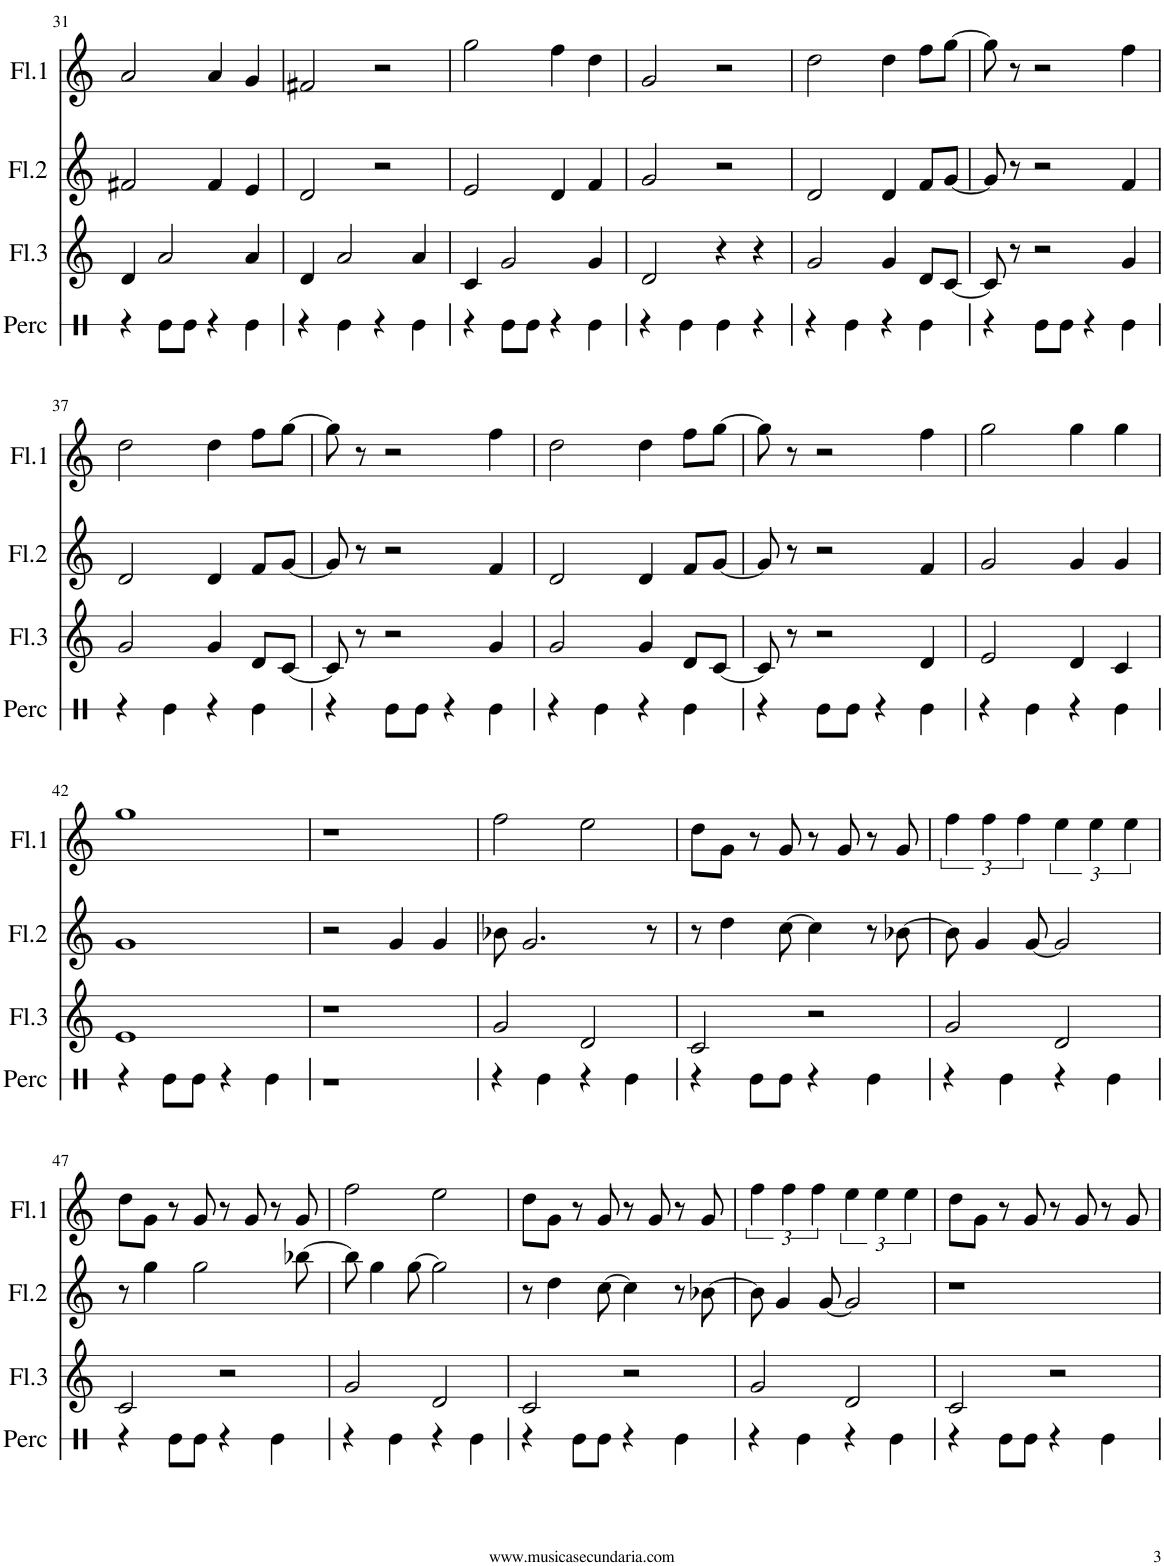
**kern	**kern	**kern	**harte	**kern	**harte
*part4	*part3	*part2	*part2	*part1	*part1
*staff4	*staff3	*staff2	*	*staff1	*
*I"Percusión	*I"Flauta 3	*I"Flauta 2	*	*I"Flauta 1	*
*I'Perc	*I'Fl.3	*I'Fl.2	*	*I'Fl.1	*
!!LO:PB:g=z
*clefX	*clefG2	*clefG2	*	*clefG2	*
*k[]	*k[]	*k[]	*	*k[]	*
*M4/4	*M4/4	*M4/4	*	*M4/4	*
=31	=31	=31	=31	=31	=31
4r	4d/	2f#X/	.	2a/	.
8Re\L	2a/	.	.	.	.
8Re\J	.	.	.	.	.
4r	.	4f#/	.	4a/	.
4Re\	4a/	4e/	.	4g/	.
=32	=32	=32	=32	=32	=32
4r	4d/	2d/	.	2f#X/	.
4Re\	2a/	.	.	.	.
4r	.	2r	.	2r	.
4Re\	4a/	.	.	.	.
=33	=33	=33	=33	=33	=33
4r	4c/	2e/	.	2gg\	.
8Re\L	2g/	.	.	.	.
8Re\J	.	.	.	.	.
4r	.	4d/	.	4ff\	.
4Re\	4g/	4f/	.	4dd\	.
=34	=34	=34	=34	=34	=34
4r	2d/	2g/	.	2g/	.
4Re\	.	.	.	.	.
4Re\	4r	2r	.	2r	.
4r	4r	.	.	.	.
=35	=35	=35	=35	=35	=35
!	!	!	!LO:H:n=1:kt=N.C.	!	!
!	!	!	!LO:H:n=2:kt=N.C.	!	!LO:H:n=1:kt=N.C.
!	!	!	!	!	!LO:H:n=2:kt=N.C.
4r	2g/	2d/	N N	2dd\	N N
4Re\	.	.	.	.	.
!	!	!	!LO:H:kt=N.C.	!	!LO:H:kt=N.C.
4r	4g/	4d/	N	4dd\	N
!	!	!	!LO:H:kt=N.C.	!	!LO:H:kt=N.C.
4Re\	8d/L	8f/L	N	8ff\L	N
.	[8c/J	[8g/J	.	[8gg\J	.
=36	=36	=36	=36	=36	=36
!	!	!	!LO:H:kt=N.C.	!	!LO:H:kt=N.C.
4r	8c/]	8g/]	N	8gg\]	N
.	8r	8r	.	8r	.
!	!	!	!LO:H:n=1:kt=N.C.	!	!
!	!	!	!LO:H:n=2:kt=N.C.	!	!LO:H:n=1:kt=N.C.
!	!	!	!	!	!LO:H:n=2:kt=N.C.
8Re\L	2r	2r	N N	2r	N N
8Re\J	.	.	.	.	.
4r	.	.	.	.	.
4Re\	4g/	4f/	.	4ff\	.
!!LO:LB:g=z
=37	=37	=37	=37	=37	=37
!	!	!	!LO:H:n=1:kt=N.C.	!	!
!	!	!	!LO:H:n=2:kt=N.C.	!	!LO:H:n=1:kt=N.C.
!	!	!	!	!	!LO:H:n=2:kt=N.C.
4r	2g/	2d/	N N	2dd\	N N
4Re\	.	.	.	.	.
!	!	!	!LO:H:kt=N.C.	!	!LO:H:kt=N.C.
4r	4g/	4d/	N	4dd\	N
!	!	!	!LO:H:kt=N.C.	!	!LO:H:kt=N.C.
4Re\	8d/L	8f/L	N	8ff\L	N
.	[8c/J	[8g/J	.	[8gg\J	.
=38	=38	=38	=38	=38	=38
!	!	!	!LO:H:kt=N.C.	!	!LO:H:kt=N.C.
4r	8c/]	8g/]	N	8gg\]	N
.	8r	8r	.	8r	.
!	!	!	!LO:H:n=1:kt=N.C.	!	!
!	!	!	!LO:H:n=2:kt=N.C.	!	!LO:H:n=1:kt=N.C.
!	!	!	!	!	!LO:H:n=2:kt=N.C.
8Re\L	2r	2r	N N	2r	N N
8Re\J	.	.	.	.	.
4r	.	.	.	.	.
4Re\	4g/	4f/	.	4ff\	.
=39	=39	=39	=39	=39	=39
!	!	!	!LO:H:n=1:kt=N.C.	!	!
!	!	!	!LO:H:n=2:kt=N.C.	!	!LO:H:n=1:kt=N.C.
!	!	!	!	!	!LO:H:n=2:kt=N.C.
4r	2g/	2d/	N N	2dd\	N N
4Re\	.	.	.	.	.
!	!	!	!LO:H:kt=N.C.	!	!LO:H:kt=N.C.
4r	4g/	4d/	N	4dd\	N
!	!	!	!LO:H:kt=N.C.	!	!LO:H:kt=N.C.
4Re\	8d/L	8f/L	N	8ff\L	N
.	[8c/J	[8g/J	.	[8gg\J	.
=40	=40	=40	=40	=40	=40
!	!	!	!LO:H:kt=N.C.	!	!LO:H:kt=N.C.
4r	8c/]	8g/]	N	8gg\]	N
.	8r	8r	.	8r	.
!	!	!	!LO:H:kt=N.C.	!	!LO:H:n=1:kt=N.C.
!	!	!	!	!	!LO:H:n=2:kt=N.C.
8Re\L	2r	2r	N	2r	N N
8Re\J	.	.	.	.	.
4r	.	.	.	.	.
4Re\	4d/	4f/	.	4ff\	.
=41	=41	=41	=41	=41	=41
!	!	!	!LO:H:n=1:kt=N.C.	!	!
!	!	!	!LO:H:n=2:kt=N.C.	!	!LO:H:n=1:kt=N.C.
!	!	!	!	!	!LO:H:n=2:kt=N.C.
4r	2e/	2g/	N N	2gg\	N N
4Re\	.	.	.	.	.
!	!	!	!LO:H:kt=N.C.	!	!LO:H:kt=N.C.
4r	4d/	4g/	N	4gg\	N
4Re\	4c/	4g/	.	4gg\	.
!!LO:LB:g=z
=42	=42	=42	=42	=42	=42
!	!	!	!LO:H:n=1:kt=N.C.	!	!
!	!	!	!LO:H:n=2:kt=N.C.	!	!LO:H:n=1:kt=N.C.
!	!	!	!	!	!LO:H:n=2:kt=N.C.
4r	1e	1g	N N	1gg	N N
8Re\L	.	.	.	.	.
8Re\J	.	.	.	.	.
4r	.	.	.	.	.
4Re\	.	.	.	.	.
=43	=43	=43	=43	=43	=43
!	!	!	!LO:H:n=1:kt=N.C.	!	!
!	!	!	!LO:H:n=2:kt=N.C.	!	!
1r	1r	2r	N N	1r	.
!	!	!	!LO:H:kt=N.C.	!	!
.	.	4g/	N	.	.
.	.	4g/	.	.	.
=44	=44	=44	=44	=44	=44
4r	2g/	8b-X\	.	2ff\	.
.	.	2.g/	.	.	.
4Re\	.	.	.	.	.
4r	2d/	.	.	2ee\	.
4Re\	.	.	.	.	.
.	.	8r	.	.	.
=45	=45	=45	=45	=45	=45
4r	2c/	8r	.	8dd\L	.
.	.	4dd\	.	8g\J	.
8Re\L	.	.	.	8r	.
8Re\J	.	[8cc\	.	8g/	.
4r	2r	4cc\]	.	8r	.
.	.	.	.	8g/	.
4Re\	.	8r	.	8r	.
.	.	[8b-X\	.	8g/	.
=46	=46	=46	=46	=46	=46
4r	2g/	8b-\]	.	6ff\	.
.	.	4g/	.	.	.
.	.	.	.	6ff\	.
4Re\	.	.	.	.	.
.	.	.	.	6ff\	.
.	.	[8g/	.	.	.
4r	2d/	2g/]	.	6ee\	.
.	.	.	.	6ee\	.
4Re\	.	.	.	.	.
.	.	.	.	6ee\	.
!!LO:LB:g=z
=47	=47	=47	=47	=47	=47
4r	2c/	8r	.	8dd\L	.
.	.	4gg\	.	8g\J	.
8Re\L	.	.	.	8r	.
8Re\J	.	2gg\	.	8g/	.
4r	2r	.	.	8r	.
.	.	.	.	8g/	.
4Re\	.	.	.	8r	.
.	.	[8bb-X\	.	8g/	.
=48	=48	=48	=48	=48	=48
4r	2g/	8bb-\]	.	2ff\	.
.	.	4gg\	.	.	.
4Re\	.	.	.	.	.
.	.	[8gg\	.	.	.
4r	2d/	2gg\]	.	2ee\	.
4Re\	.	.	.	.	.
=49	=49	=49	=49	=49	=49
4r	2c/	8r	.	8dd\L	.
.	.	4dd\	.	8g\J	.
8Re\L	.	.	.	8r	.
8Re\J	.	[8cc\	.	8g/	.
4r	2r	4cc\]	.	8r	.
.	.	.	.	8g/	.
4Re\	.	8r	.	8r	.
.	.	[8b-X\	.	8g/	.
=50	=50	=50	=50	=50	=50
4r	2g/	8b-\]	.	6ff\	.
.	.	4g/	.	.	.
.	.	.	.	6ff\	.
4Re\	.	.	.	.	.
.	.	.	.	6ff\	.
.	.	[8g/	.	.	.
4r	2d/	2g/]	.	6ee\	.
.	.	.	.	6ee\	.
4Re\	.	.	.	.	.
.	.	.	.	6ee\	.
=51	=51	=51	=51	=51	=51
4r	2c/	1r	.	8dd\L	.
.	.	.	.	8g\J	.
8Re\L	.	.	.	8r	.
8Re\J	.	.	.	8g/	.
4r	2r	.	.	8r	.
.	.	.	.	8g/	.
4Re\	.	.	.	8r	.
.	.	.	.	8g/	.
=	=	=	=	=	=
*-	*-	*-	*-	*-	*-
